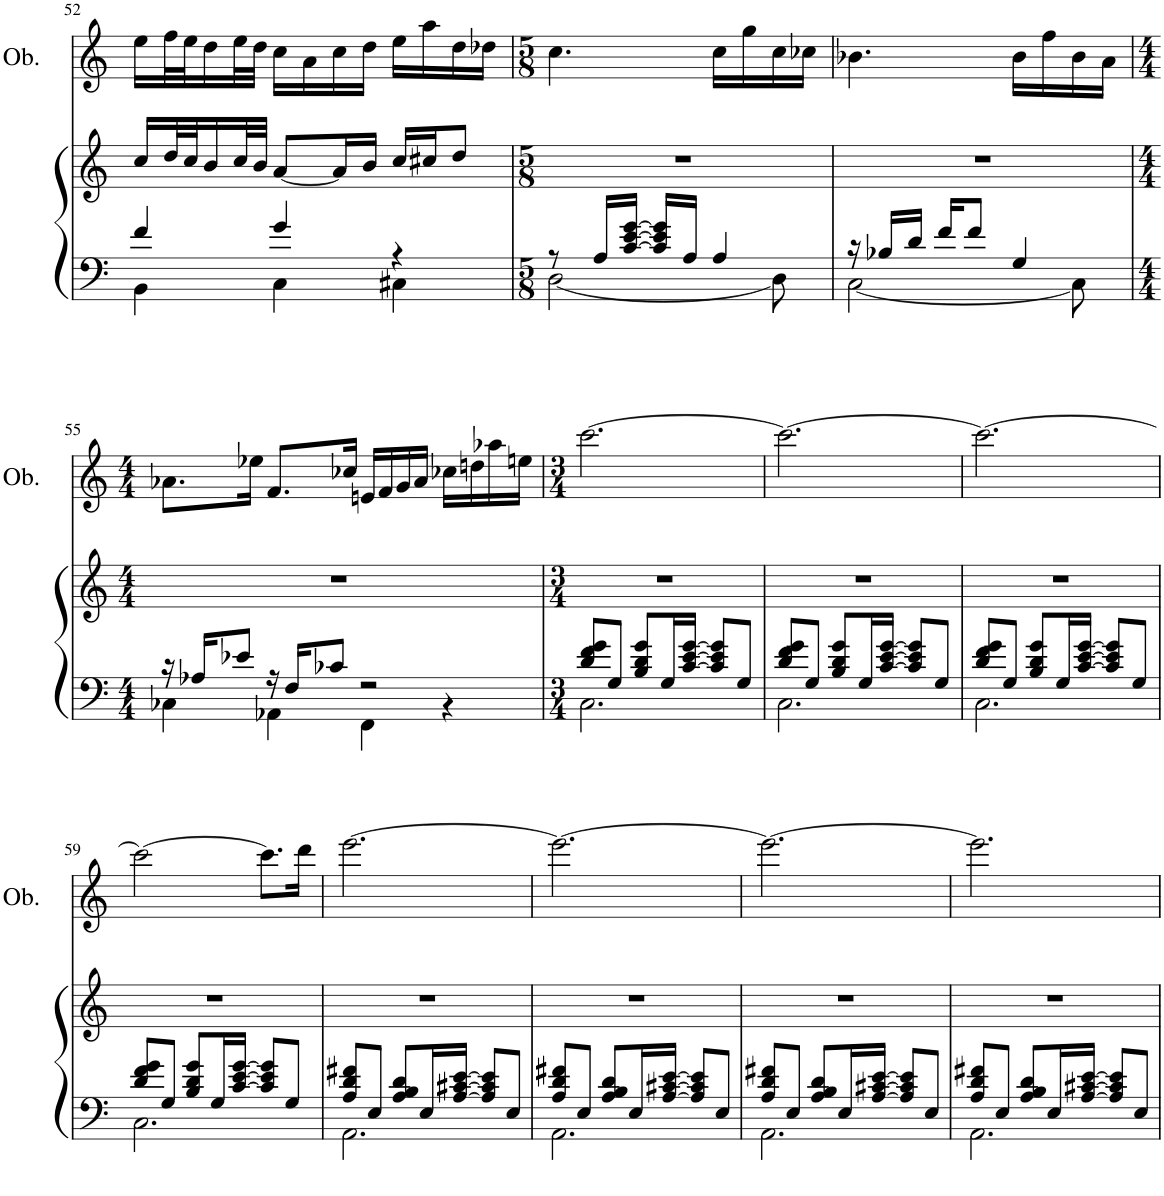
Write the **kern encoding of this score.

**kern	**kern	**kern
*part2	*part2	*part1
*staff3	*staff2	*staff1
*I"Piano	*	*I"Oboe
*I'Pno	*	*I'Ob.
!!LO:PB:g=z
*clefF4	*clefG2	*clefG2
*k[]	*k[]	*k[]
*M3/4	*M3/4	*M3/4
=52	=52	=52
*^	*	*
4f/	4BB\	16cc/LL	16ee\LL
.	.	32dd/L	32ff\L
.	.	32cc/J	32ee\J
.	.	16b/	16dd\
.	.	32cc/L	32ee\L
.	.	32b/JJJ	32dd\JJJ
4g/	4C\	[8a/L	16cc\LL
.	.	.	16a\
.	.	16a/L]	16cc\
.	.	16b/JJ	16dd\JJ
4r	4C#X\	16cc/LL	16ee\LL
.	.	16cc#X/J	16aa\
.	.	8dd/J	16dd\
.	.	.	16dd-X\JJ
=53	=53	=53	=53
*M5/8	*	*M5/8	*M5/8
8r	[2D\	8%5r	4.cc\
16A/LL	.	.	.
[16c/ [16e/ [16g/JJ	.	.	.
16c/] 16e/] 16g/]LL	.	.	.
16A/JJ	.	.	.
4A/	.	.	16cc\LL
.	.	.	16gg\
.	8D\]	.	16cc\
.	.	.	16cc-X\JJ
=54	=54	=54	=54
16r	[2C\	8%5r	4.b-X\
16B-X/LL	.	.	.
16d/JJ	.	.	.
16f/KL	.	.	.
8f/J	.	.	.
4G/	.	.	16b-\LL
.	.	.	16ff\
.	8C\]	.	16b-\
.	.	.	16a\JJ
!!LO:LB:g=z
=55	=55	=55	=55
*M4/4	*	*M4/4	*M4/4
16r	4C-X\	1r	8.a-X\L
16A-X/KL	.	.	.
8e-X/J	.	.	.
.	.	.	16ee-X\Jk
16r	4AA-X\	.	8.f/L
16F/KL	.	.	.
8c-X/J	.	.	.
.	.	.	16cc-X/Jk
2r	4FF\	.	16en/LL
.	.	.	16f/
.	.	.	16g/
.	.	.	16a-/JJ
.	4r	.	16cc-X\LL
.	.	.	16ddn\
.	.	.	16aa-X\
.	.	.	16een\JJ
=56	=56	=56	=56
*M3/4	*	*M3/4	*M3/4
8d/ 8f/ 8g/L	2.C\	2.r	[2.ccc\
8G/J	.	.	.
8B/ 8d/ 8g/L	.	.	.
16G/L	.	.	.
[16c/ [16e/ [16g/JJ	.	.	.
8c/] 8e/] 8g/]L	.	.	.
8G/J	.	.	.
=57	=57	=57	=57
8d/ 8f/ 8g/L	2.C\	2.r	2.ccc\_
8G/J	.	.	.
8B/ 8d/ 8g/L	.	.	.
16G/L	.	.	.
[16c/ [16e/ [16g/JJ	.	.	.
8c/] 8e/] 8g/]L	.	.	.
8G/J	.	.	.
=58	=58	=58	=58
8d/ 8f/ 8g/L	2.C\	2.r	2.ccc\_
8G/J	.	.	.
8B/ 8d/ 8g/L	.	.	.
16G/L	.	.	.
[16c/ [16e/ [16g/JJ	.	.	.
8c/] 8e/] 8g/]L	.	.	.
8G/J	.	.	.
!!LO:LB:g=z
=59	=59	=59	=59
8d/ 8f/ 8g/L	2.C\	2.r	2ccc\_
8G/J	.	.	.
8B/ 8d/ 8g/L	.	.	.
16G/L	.	.	.
[16c/ [16e/ [16g/JJ	.	.	.
8c/] 8e/] 8g/]L	.	.	8.ccc\L]
8G/J	.	.	.
.	.	.	16ddd\Jk
=60	=60	=60	=60
8A/ 8d/ 8f#X/L	2.AA\	2.r	[2.eee\
8E/J	.	.	.
8A/ 8B/ 8d/L	.	.	.
16E/L	.	.	.
[16A/ [16c#X/ [16e/JJ	.	.	.
8A/] 8c#/] 8e/]L	.	.	.
8E/J	.	.	.
=61	=61	=61	=61
8A/ 8d/ 8f#X/L	2.AA\	2.r	2.eee\_
8E/J	.	.	.
8A/ 8B/ 8d/L	.	.	.
16E/L	.	.	.
[16A/ [16c#X/ [16e/JJ	.	.	.
8A/] 8c#/] 8e/]L	.	.	.
8E/J	.	.	.
=62	=62	=62	=62
8A/ 8d/ 8f#X/L	2.AA\	2.r	2.eee\_
8E/J	.	.	.
8A/ 8B/ 8d/L	.	.	.
16E/L	.	.	.
[16A/ [16c#X/ [16e/JJ	.	.	.
8A/] 8c#/] 8e/]L	.	.	.
8E/J	.	.	.
=63	=63	=63	=63
8A/ 8d/ 8f#X/L	2.AA\	2.r	2.eee\]
8E/J	.	.	.
8A/ 8B/ 8d/L	.	.	.
16E/L	.	.	.
[16A/ [16c#X/ [16e/JJ	.	.	.
8A/] 8c#/] 8e/]L	.	.	.
8E/J	.	.	.
*v	*v	*	*
=	=	=
*-	*-	*-
